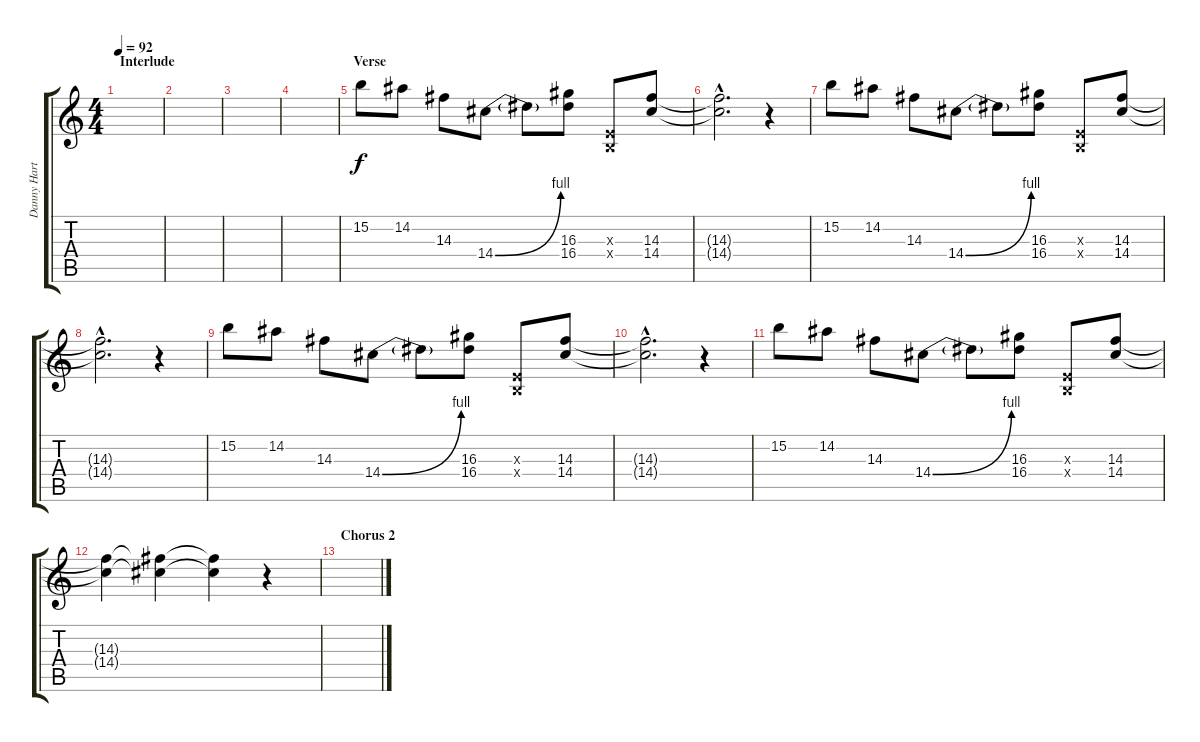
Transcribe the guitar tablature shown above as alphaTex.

\track ("Danny Hartwell (Guitar Solo)" "Danny Hart") {instrument distortionguitar}
\staff {score tabs}
\tuning (Db4 Ab3 E3 B2 Gb2 B1) {hide}
\ts (4 4)
\section ("" "Interlude")
\tempo 92
\clef g2
\ks c
|
|
|
|
\section ("" "Verse")
15.2.8{instrument electricguitarjazz} 14.2.8 14.3.8 14.4{be (bend 0 0 60 4)}.8 14.4{t}.8 (16.3 16.4).8 (0.3{x} 0.4{x}).8 (14.3 14.4).8 |
(14.3{hac t} 14.4{hac t}).2{d} r.4 |
15.2.8{instrument electricguitarjazz} 14.2.8 14.3.8 14.4{be (bend 0 0 60 4)}.8 14.4{t}.8 (16.3 16.4).8 (0.3{x} 0.4{x}).8 (14.3 14.4).8 |
(14.3{hac t} 14.4{hac t}).2{d} r.4 |
15.2.8{instrument electricguitarjazz} 14.2.8 14.3.8 14.4{be (bend 0 0 60 4)}.8 14.4{t}.8 (16.3 16.4).8 (0.3{x} 0.4{x}).8 (14.3 14.4).8 |
(14.3{hac t} 14.4{hac t}).2{d} r.4 |
15.2.8{instrument electricguitarjazz} 14.2.8 14.3.8 14.4{be (bend 0 0 60 4)}.8 14.4{t}.8 (16.3 16.4).8 (0.3{x} 0.4{x}).8 (14.3 14.4).8 |
(14.3{t} 14.4{t}).4 (14.3{t} 14.4{t}).4 (14.3{t} 14.4{t}).4 r.4 |
\section ("" "Chorus 2")
